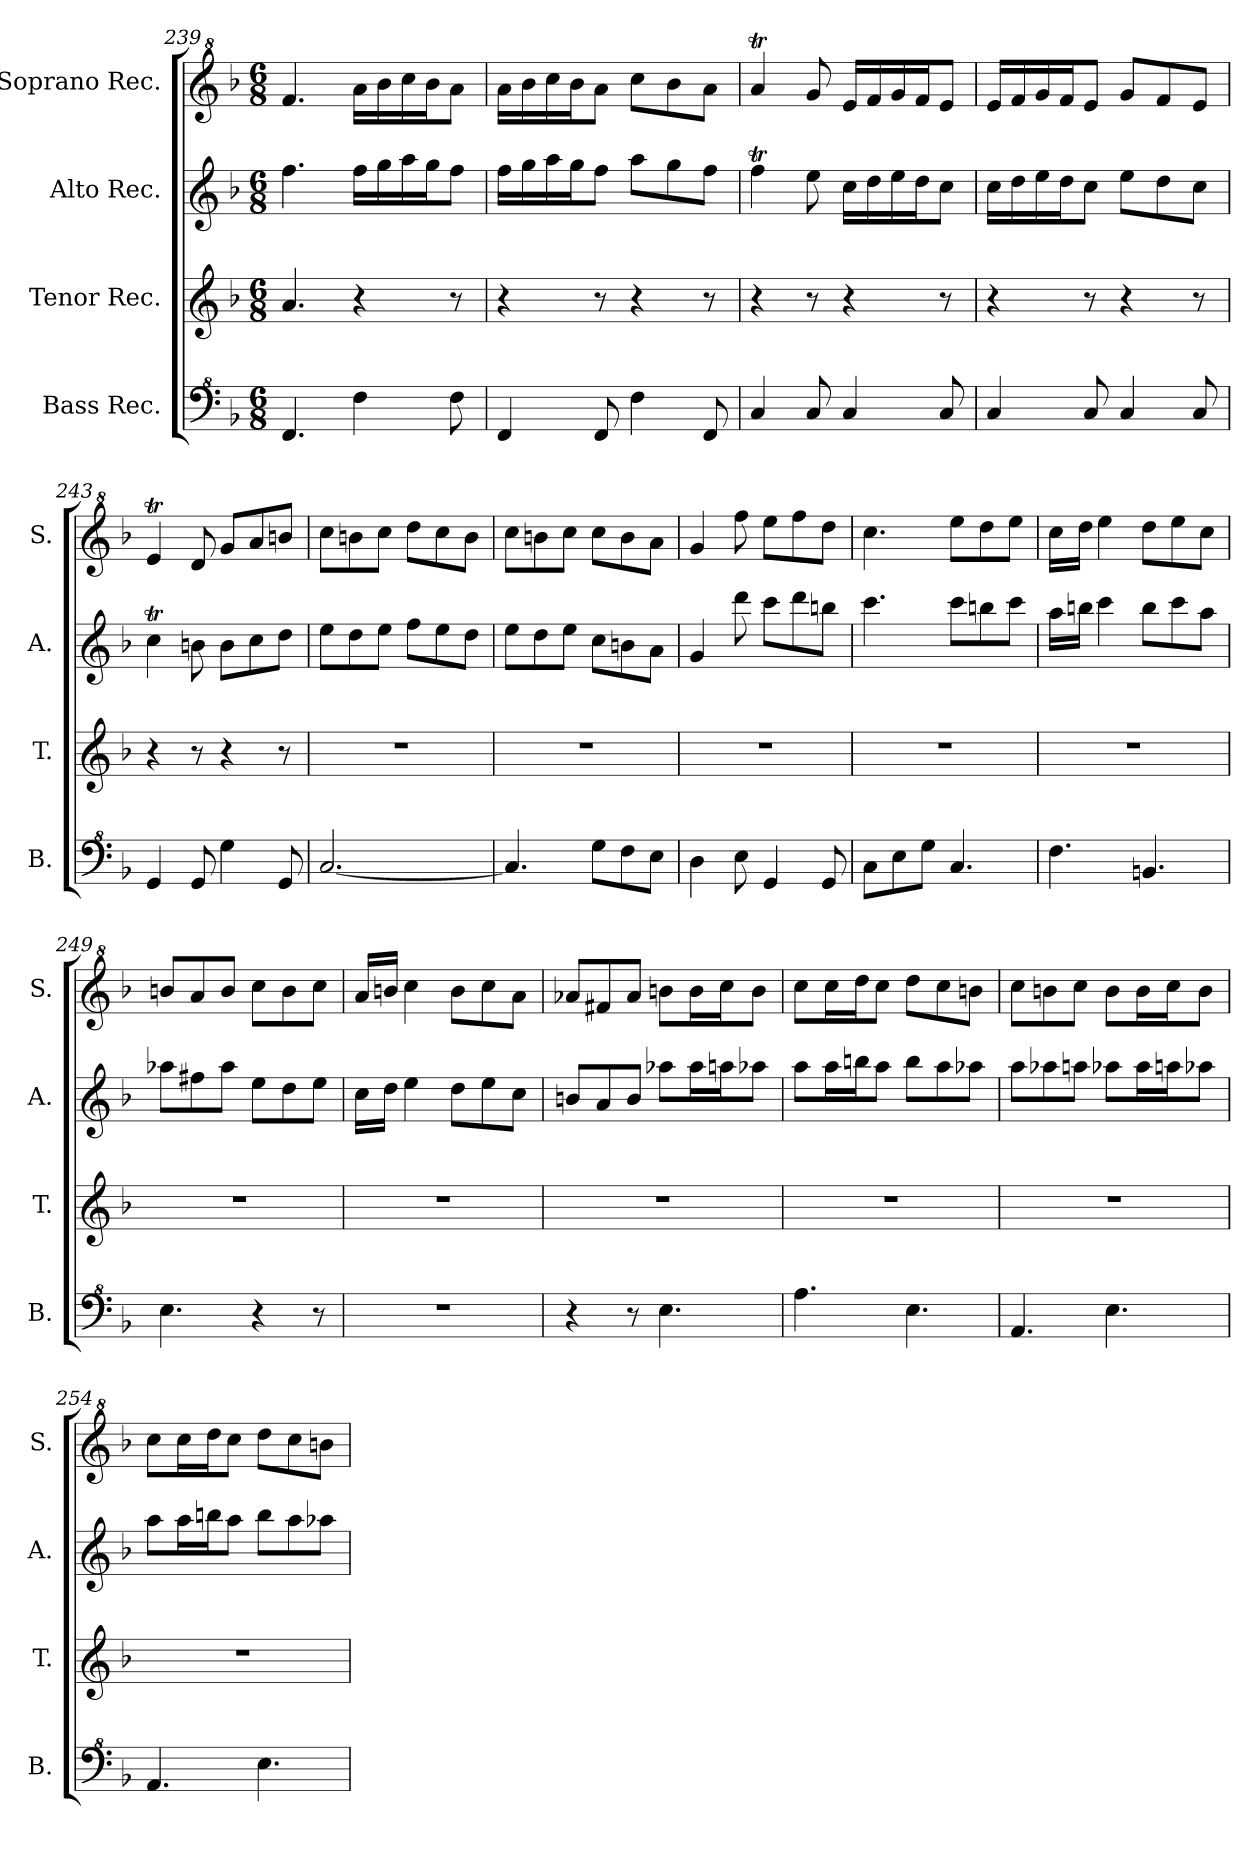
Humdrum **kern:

**kern	**kern	**kern	**kern
*part4	*part3	*part2	*part1
*staff4	*staff3	*staff2	*staff1
*I"Bass Rec.	*I"Tenor Rec.	*I"Alto Rec.	*I"Soprano Rec.
*I'B.	*I'T.	*I'A.	*I'S.
*clefF^4	*clefG2	*clefG2	*clefG^2
*k[b-]	*k[b-]	*k[b-]	*k[b-]
*M6/8	*M6/8	*M6/8	*M6/8
=239	=239	=239	=239
4.F/	4.a/	4.ff\	4.ff/
4f\	4r	16ff\LL	16aa\LL
.	.	16gg\	16bb-\
.	.	16aa\	16ccc\
.	.	16gg\J	16bb-\J
8f\	8r	8ff\J	8aa\J
=240	=240	=240	=240
4F/	4r	16ff\LL	16aa\LL
.	.	16gg\	16bb-\
.	.	16aa\	16ccc\
.	.	16gg\J	16bb-\J
8F/	8r	8ff\J	8aa\J
4f\	4r	8aa\L	8ccc\L
.	.	8gg\	8bb-\
8F/	8r	8ff\J	8aa\J
=241	=241	=241	=241
4c/	4r	4ffT\	4aat/
8c/	8r	8ee\	8gg/
4c/	4r	16cc\LL	16ee/LL
.	.	16dd\	16ff/
.	.	16ee\	16gg/
.	.	16dd\J	16ff/J
8c/	8r	8cc\J	8ee/J
=242	=242	=242	=242
4c/	4r	16cc\LL	16ee/LL
.	.	16dd\	16ff/
.	.	16ee\	16gg/
.	.	16dd\J	16ff/J
8c/	8r	8cc\J	8ee/J
4c/	4r	8ee\L	8gg/L
.	.	8dd\	8ff/
8c/	8r	8cc\J	8ee/J
!!LO:LB:g=z
=243	=243	=243	=243
4G/	4r	4ccT\	4eet/
8G/	8r	8bn\	8dd/
4g\	4r	8b\L	8gg/L
.	.	8cc\	8aa/
8G/	8r	8dd\J	8bbn/J
=244	=244	=244	=244
[2.c/	2.r	8ee\L	8ccc\L
.	.	8dd\	8bbn\
.	.	8ee\J	8ccc\J
.	.	8ff\L	8ddd\L
.	.	8ee\	8ccc\
.	.	8dd\J	8bb\J
=245	=245	=245	=245
4.c/]	2.r	8ee\L	8ccc\L
.	.	8dd\	8bbn\
.	.	8ee\J	8ccc\J
8g\L	.	8cc\L	8ccc\L
8f\	.	8bn\	8bb\
8e\J	.	8a\J	8aa\J
=246	=246	=246	=246
4d\	2.r	4g/	4gg/
8e\	.	8ddd\	8fff\
4G/	.	8ccc\L	8eee\L
.	.	8ddd\	8fff\
8G/	.	8bbn\J	8ddd\J
=247	=247	=247	=247
8c\L	2.r	4.ccc\	4.ccc\
8e\	.	.	.
8g\J	.	.	.
4.c/	.	8ccc\L	8eee\L
.	.	8bbn\	8ddd\
.	.	8ccc\J	8eee\J
=248	=248	=248	=248
4.f\	2.r	16aa\LL	16ccc\LL
.	.	16bbn\JJ	16ddd\JJ
.	.	4ccc\	4eee\
4.Bn/	.	8bb\L	8ddd\L
.	.	8ccc\	8eee\
.	.	8aa\J	8ccc\J
=249	=249	=249	=249
4.e\	2.r	8aa-X\L	8bbn/L
.	.	8ff#X\	8aa/
.	.	8aa-\J	8bb/J
4r	.	8ee\L	8ccc\L
.	.	8dd\	8bb\
8r	.	8ee\J	8ccc\J
=250	=250	=250	=250
2.r	2.r	16cc\LL	16aa/LL
.	.	16dd\JJ	16bbn/JJ
.	.	4ee\	4ccc\
.	.	8dd\L	8bb\L
.	.	8ee\	8ccc\
.	.	8cc\J	8aa\J
=251	=251	=251	=251
4r	2.r	8bn/L	8aa-X/L
.	.	8a/	8ff#X/
8r	.	8b/J	8aa-/J
4.e\	.	8aa-X\L	8bbn\L
.	.	16aa-\L	16bb\L
.	.	16aan\J	16ccc\J
.	.	8aa-X\J	8bb\J
!!LO:LB:g=z
=252	=252	=252	=252
4.a\	2.r	8aa\L	8ccc\L
.	.	16aa\L	16ccc\L
.	.	16bbn\J	16ddd\J
.	.	8aa\J	8ccc\J
4.e\	.	8bb\L	8ddd\L
.	.	8aa\	8ccc\
.	.	8aa-X\J	8bbn\J
=253	=253	=253	=253
4.A/	2.r	8aa\L	8ccc\L
.	.	8aa-X\	8bbn\
.	.	8aan\J	8ccc\J
4.e\	.	8aa-X\L	8bb\L
.	.	16aa-\L	16bb\L
.	.	16aan\J	16ccc\J
.	.	8aa-X\J	8bb\J
=254	=254	=254	=254
4.A/	2.r	8aa\L	8ccc\L
.	.	16aa\L	16ccc\L
.	.	16bbn\J	16ddd\J
.	.	8aa\J	8ccc\J
4.e\	.	8bb\L	8ddd\L
.	.	8aa\	8ccc\
.	.	8aa-X\J	8bbn\J
=	=	=	=
*-	*-	*-	*-
